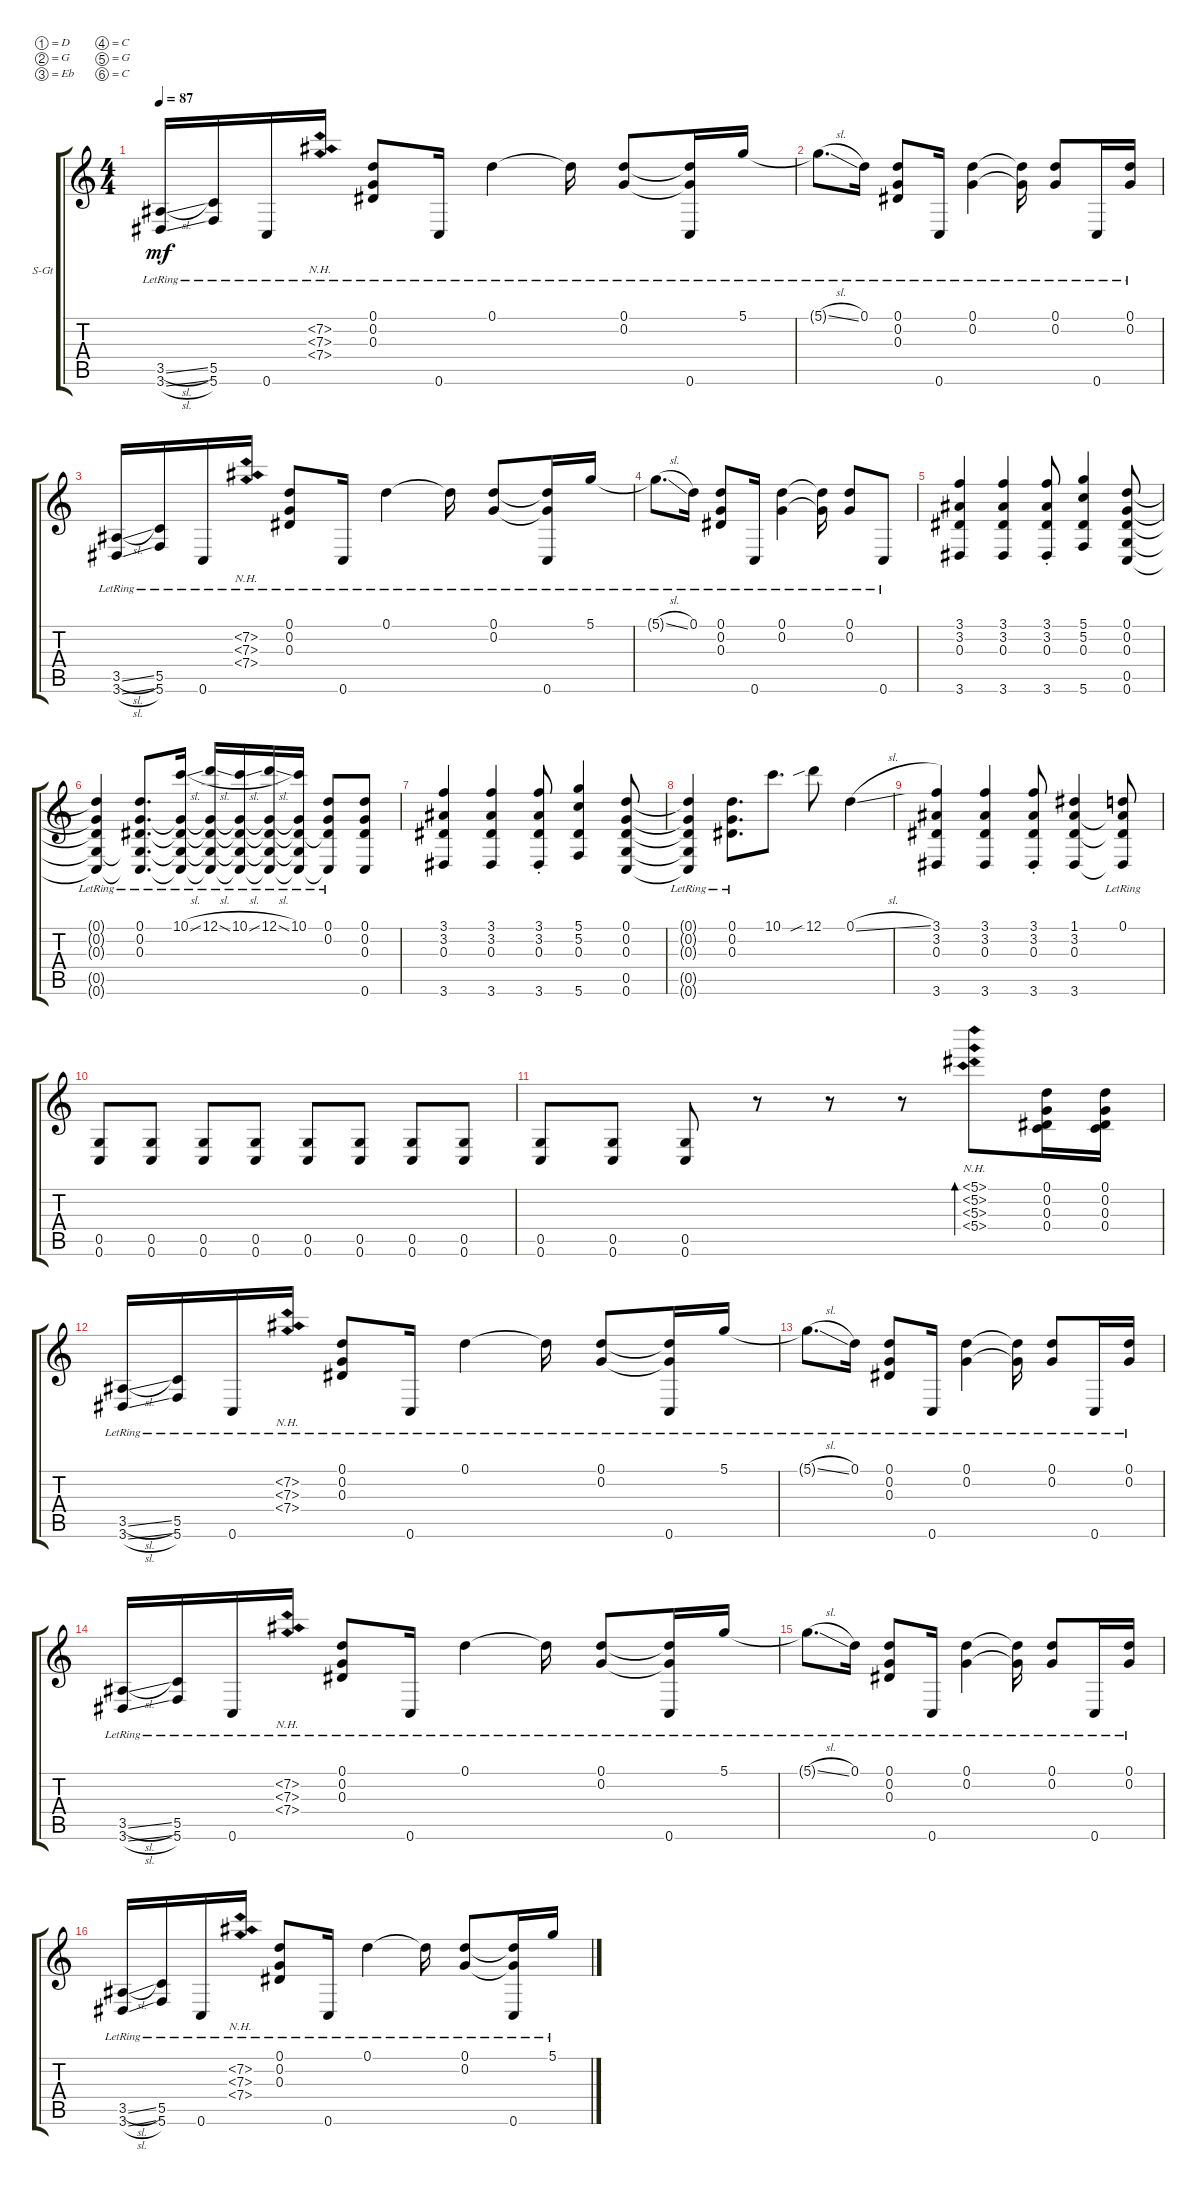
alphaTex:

\defaultSystemsLayout 4
\bracketExtendMode groupsimilarinstruments
\firstSystemTrackNameOrientation horizontal
\otherSystemsTrackNameOrientation horizontal
\track ("Steel Guitar" "S-Gt") {instrument acousticguitarsteel}
\staff {score tabs}
\tuning (D4 G3 Eb3 C3 G2 C2)
\ts (4 4)
\tempo 87
\clef g2
\ks c
(3.6{sl lr} 3.5{sl lr}).16{dy mf} (5.6{lr} 5.5{lr}).16 0.6{lr}.16 (7.4{nh lr} 7.3{nh lr} 7.2{nh lr}).16 (0.3{lr} 0.2{lr} 0.1{lr}).8 0.6{lr}.16 0.1{lr}.4 0.1{lr t}.16 (0.2{lr} 0.1{lr}).8 (0.2{lr t} 0.1{lr t} 0.6{lr}).16 5.1{lr}.16 |
5.1{sl lr t}.8{d} 0.1{lr}.16 (0.3{lr} 0.2{lr} 0.1{lr}).8 0.6{lr}.16 (0.2{lr} 0.1{lr}).4 (0.1{lr t} 0.2{lr t}).16 (0.2{lr} 0.1{lr}).8 0.6{lr}.16 (0.2{lr} 0.1).16 |
(3.6{sl lr} 3.5{sl lr}).16 (5.6{lr} 5.5{lr}).16 0.6{lr}.16 (7.4{nh lr} 7.3{nh lr} 7.2{nh lr}).16 (0.3{lr} 0.2{lr} 0.1{lr}).8 0.6{lr}.16 0.1{lr}.4 0.1{lr t}.16 (0.2{lr} 0.1{lr}).8 (0.2{lr t} 0.1{lr t} 0.6{lr}).16 5.1{lr}.16 |
5.1{sl lr t}.8{d} 0.1{lr}.16 (0.3{lr} 0.2{lr} 0.1{lr}).8 0.6{lr}.16 (0.2{lr} 0.1{lr}).4 (0.1{lr t} 0.2{lr t}).16 (0.2{lr} 0.1{lr}).8 0.6{lr}.8 |
(3.6 0.3 3.2 3.1).4 (3.1 3.2 0.3 3.6).4 (3.6{st} 0.3{st} 3.2{st} 3.1{st}).8 (5.6 0.3 5.2 5.1).4 (0.1 0.2 0.3 0.6 0.5).8 |
(0.6{lr t} 0.5{lr t} 0.3{lr t} 0.2{lr t} 0.1{lr t}).4 (0.1{lr} 0.2{lr} 0.3{lr} 0.5{lr t} 0.6{lr t}).8{d} (10.1{sl} 0.3{lr t} 0.2{lr t} 0.6{lr t} 0.5{lr t}).16 (12.1{sl} 0.3{lr t} 0.2{lr t} 0.6{lr t} 0.5{lr t}).16 (10.1{sl} 0.3{lr t} 0.2{lr t} 0.6{lr t} 0.5{lr t}).16 (12.1{sl} 0.3{lr t} 0.2{lr t} 0.6{lr t} 0.5{lr t}).16 (10.1 0.3{lr t} 0.2{lr t} 0.6{lr t} 0.5{lr t}).16 (0.1 0.3{lr t} 0.2{lr} 0.6{lr t}).8 (0.6 0.2 0.1 0.3).8 |
(3.6 0.3 3.2 3.1).4 (3.1 3.2 0.3 3.6).4 (3.6{st} 0.3{st} 3.2{st} 3.1{st}).8 (5.6 0.3 5.2 5.1).4 (0.1 0.2 0.3 0.6 0.5).8 |
(0.6{lr t} 0.5{lr t} 0.3{lr t} 0.2{lr t} 0.1{lr t}).4 (0.3{lr} 0.2{lr} 0.1{lr}).8{d} 10.1.8{d} 12.1{sib}.8 0.1{sl}.4 |
(3.6 0.3 3.2 3.1).4 (3.1 3.2 0.3 3.6).4 (3.6{st} 0.3{st} 3.2{st} 3.1{st}).8 (3.6 0.3 3.2 1.1).4 (0.1{lr} 3.2{t} 0.3{t} 3.6{t}).8 |
(0.6 0.5).8 (0.5 0.6).8 (0.6 0.5).8 (0.6 0.5).8 (0.6 0.5).8 (0.6 0.5).8 (0.6 0.5).8 (0.6 0.5).8 |
(0.5 0.6).8 (0.6 0.5).8 (0.5 0.6).8 r.8 r.8 r.8 (5.4{nh} 5.3{nh} 5.2{nh} 5.1{nh}).8{bd 82} (0.1 0.2 0.3 0.4).16 (0.4 0.3 0.2 0.1).16 |
(3.6{sl lr} 3.5{sl lr}).16 (5.6{lr} 5.5{lr}).16 0.6{lr}.16 (7.4{nh lr} 7.3{nh lr} 7.2{nh lr}).16 (0.3{lr} 0.2{lr} 0.1{lr}).8 0.6{lr}.16 0.1{lr}.4 0.1{lr t}.16 (0.2{lr} 0.1{lr}).8 (0.2{lr t} 0.1{lr t} 0.6{lr}).16 5.1{lr}.16 |
5.1{sl lr t}.8{d} 0.1{lr}.16 (0.3{lr} 0.2{lr} 0.1{lr}).8 0.6{lr}.16 (0.2{lr} 0.1{lr}).4 (0.1{lr t} 0.2{lr t}).16 (0.2{lr} 0.1{lr}).8 0.6{lr}.16 (0.2{lr} 0.1).16 |
(3.6{sl lr} 3.5{sl lr}).16 (5.6{lr} 5.5{lr}).16 0.6{lr}.16 (7.4{nh lr} 7.3{nh lr} 7.2{nh lr}).16 (0.3{lr} 0.2{lr} 0.1{lr}).8 0.6{lr}.16 0.1{lr}.4 0.1{lr t}.16 (0.2{lr} 0.1{lr}).8 (0.2{lr t} 0.1{lr t} 0.6{lr}).16 5.1{lr}.16 |
5.1{sl lr t}.8{d} 0.1{lr}.16 (0.3{lr} 0.2{lr} 0.1{lr}).8 0.6{lr}.16 (0.2{lr} 0.1{lr}).4 (0.1{lr t} 0.2{lr t}).16 (0.2{lr} 0.1{lr}).8 0.6{lr}.16 (0.2{lr} 0.1).16 |
(3.6{sl lr} 3.5{sl lr}).16 (5.6{lr} 5.5{lr}).16 0.6{lr}.16 (7.4{nh lr} 7.3{nh lr} 7.2{nh lr}).16 (0.3{lr} 0.2{lr} 0.1{lr}).8 0.6{lr}.16 0.1{lr}.4 0.1{lr t}.16 (0.2{lr} 0.1{lr}).8 (0.2{lr t} 0.1{lr t} 0.6{lr}).16 5.1{lr}.16
